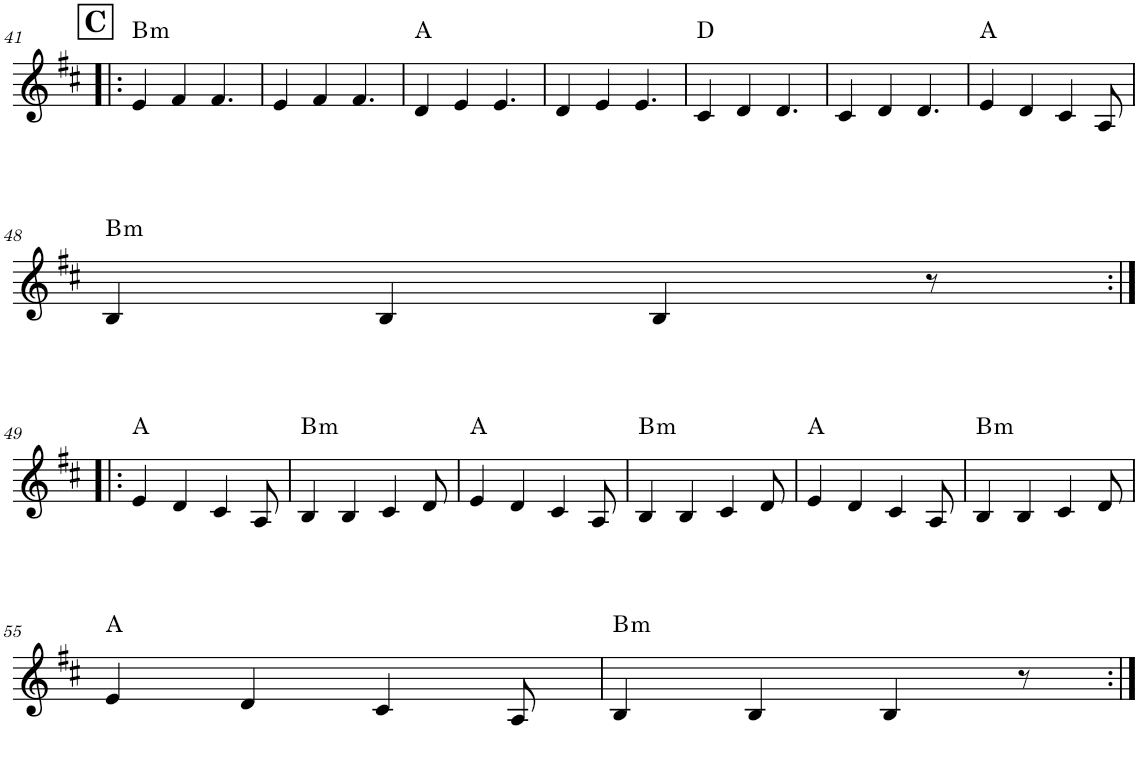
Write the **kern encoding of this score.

**kern	**harte
*part1	*part1
*staff1	*
*I"Piano	*
*I'Pno.	*
!!LO:PB:g=z
*clefG2	*
*k[f#c#]	*
*M7/8	*
!!LO:REH:place=s1:a:B:cj:fs=14:t=C
=41!|:	=41!|:
!	!LO:H:kt=m
4e/	B:min
4f#/	.
4.f#/	.
=42	=42
4e/	.
4f#/	.
4.f#/	.
=43	=43
4d/	A:maj
4e/	.
4.e/	.
=44	=44
4d/	.
4e/	.
4.e/	.
=45	=45
4c#/	D:maj
4d/	.
4.d/	.
=46	=46
4c#/	.
4d/	.
4.d/	.
=47	=47
4e/	A:maj
4d/	.
4c#/	.
8A/	.
!!LO:LB:g=z
=48	=48
!	!LO:H:kt=m
4B/	B:min
4B/	.
4B/	.
8r	.
!!LO:LB:g=z
=49:|!|:	=49:|!|:
4e/	A:maj
4d/	.
4c#/	.
8A/	.
=50	=50
!	!LO:H:kt=m
4B/	B:min
4B/	.
4c#/	.
8d/	.
=51	=51
4e/	A:maj
4d/	.
4c#/	.
8A/	.
=52	=52
!	!LO:H:kt=m
4B/	B:min
4B/	.
4c#/	.
8d/	.
=53	=53
4e/	A:maj
4d/	.
4c#/	.
8A/	.
=54	=54
!	!LO:H:kt=m
4B/	B:min
4B/	.
4c#/	.
8d/	.
!!LO:LB:g=z
=55	=55
4e/	A:maj
4d/	.
4c#/	.
8A/	.
=56	=56
!	!LO:H:kt=m
4B/	B:min
4B/	.
4B/	.
8r	.
=:|!	=:|!
*-	*-
